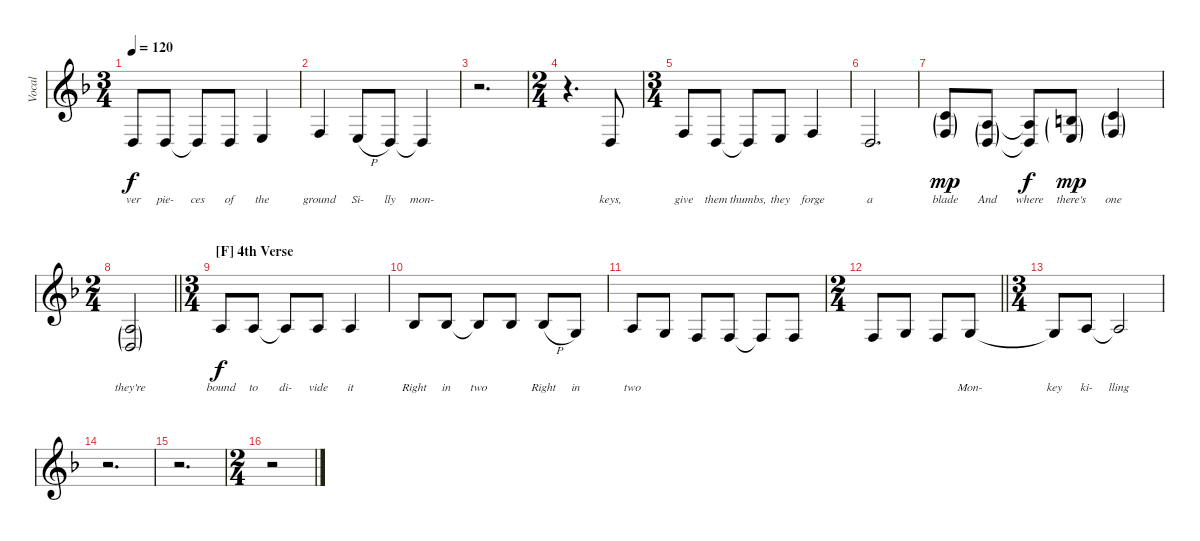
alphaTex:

\track ("Vocal" "Vocal") {instrument frenchhorn}
\staff {score}
\tuning (E4 B3 G3 D3 A2 E2) {hide}
\ts (3 4)
\tempo 120
\clef g2
\ks dminor
0.4.8{lyrics (0 "ver") lyrics (1 "") lyrics (2 "") lyrics (3 "") lyrics (4 "") dy f} 0.4.8{lyrics (0 "pie-") lyrics (1 "") lyrics (2 "") lyrics (3 "") lyrics (4 "")} 0.4{t}.8{lyrics (0 "ces") lyrics (1 "") lyrics (2 "") lyrics (3 "") lyrics (4 "")} 0.4.8{lyrics (0 "of") lyrics (1 "") lyrics (2 "") lyrics (3 "") lyrics (4 "")} 2.4.4{lyrics (0 "the") lyrics (1 "") lyrics (2 "") lyrics (3 "") lyrics (4 "")} |
3.4.4{lyrics (0 "ground") lyrics (1 "") lyrics (2 "") lyrics (3 "") lyrics (4 "")} 2.4{h}.8{lyrics (0 "Si-") lyrics (1 "") lyrics (2 "") lyrics (3 "") lyrics (4 "")} 0.4.8{lyrics (0 "lly") lyrics (1 "") lyrics (2 "") lyrics (3 "") lyrics (4 "")} 0.4{t}.4{lyrics (0 "mon-") lyrics (1 "") lyrics (2 "") lyrics (3 "") lyrics (4 "")} |
r.2{d} |
\ts (2 4)
r.4{d} 0.4.8{lyrics (0 "keys,") lyrics (1 "") lyrics (2 "") lyrics (3 "") lyrics (4 "")} |
\ts (3 4)
3.4.8{lyrics (0 "give") lyrics (1 "") lyrics (2 "") lyrics (3 "") lyrics (4 "")} 0.4.8{lyrics (0 "them") lyrics (1 "") lyrics (2 "") lyrics (3 "") lyrics (4 "")} 0.4{t}.8{lyrics (0 "thumbs,") lyrics (1 "") lyrics (2 "") lyrics (3 "") lyrics (4 "")} 2.4.8{lyrics (0 "they") lyrics (1 "") lyrics (2 "") lyrics (3 "") lyrics (4 "")} 3.4.4{lyrics (0 "forge") lyrics (1 "") lyrics (2 "") lyrics (3 "") lyrics (4 "")} |
0.4.2{d lyrics (0 "a") lyrics (1 "") lyrics (2 "") lyrics (3 "") lyrics (4 "")} |
(1.2{g} 3.4{g}).8{lyrics (0 "blade") lyrics (1 "") lyrics (2 "") lyrics (3 "") lyrics (4 "") dy mp} (2.3{g} 0.4{g}).8{lyrics (0 "And") lyrics (1 "") lyrics (2 "") lyrics (3 "") lyrics (4 "")} (2.3{t} 0.4{t}).8{lyrics (0 "where") lyrics (1 "") lyrics (2 "") lyrics (3 "") lyrics (4 "") dy f} (0.2{g} 2.4{g}).8{lyrics (0 "there's") lyrics (1 "") lyrics (2 "") lyrics (3 "") lyrics (4 "") dy mp} (1.2{g} 3.4{g}).4{lyrics (0 "one") lyrics (1 "") lyrics (2 "") lyrics (3 "") lyrics (4 "")} |
\ts (2 4)
\barLineRight lightlight
(2.3{g} 0.4{g}).2{lyrics (0 "they're") lyrics (1 "") lyrics (2 "") lyrics (3 "") lyrics (4 "")} |
\ts (3 4)
\section ("" "[F] 4th Verse")
2.3.8{lyrics (0 "bound") lyrics (1 "") lyrics (2 "") lyrics (3 "") lyrics (4 "") dy f} 2.3.8{lyrics (0 "to") lyrics (1 "") lyrics (2 "") lyrics (3 "") lyrics (4 "")} 2.3{t}.8{lyrics (0 "di-") lyrics (1 "") lyrics (2 "") lyrics (3 "") lyrics (4 "")} 2.3.8{lyrics (0 "vide") lyrics (1 "") lyrics (2 "") lyrics (3 "") lyrics (4 "")} 2.3.4{lyrics (0 "it") lyrics (1 "") lyrics (2 "") lyrics (3 "") lyrics (4 "")} |
3.3.8{lyrics (0 "Right") lyrics (1 "") lyrics (2 "") lyrics (3 "") lyrics (4 "") beam Up} 3.3.8{lyrics (0 "in") lyrics (1 "") lyrics (2 "") lyrics (3 "") lyrics (4 "") beam Up} 3.3{t}.8{lyrics (0 "two") lyrics (1 "") lyrics (2 "") lyrics (3 "") lyrics (4 "") beam Up} 3.3.8{lyrics (0 "") lyrics (1 "") lyrics (2 "") lyrics (3 "") lyrics (4 "") beam Up} 3.3{h}.8{lyrics (0 "Right") lyrics (1 "") lyrics (2 "") lyrics (3 "") lyrics (4 "")} 0.3.8{lyrics (0 "in") lyrics (1 "") lyrics (2 "") lyrics (3 "") lyrics (4 "")} |
2.3.8{lyrics (0 "two") lyrics (1 "") lyrics (2 "") lyrics (3 "") lyrics (4 "")} 0.3.8{lyrics (0 "") lyrics (1 "") lyrics (2 "") lyrics (3 "") lyrics (4 "")} 3.4.8{lyrics (0 "") lyrics (1 "") lyrics (2 "") lyrics (3 "") lyrics (4 "")} 3.4.8{lyrics (0 "") lyrics (1 "") lyrics (2 "") lyrics (3 "") lyrics (4 "")} 3.4{t}.8{lyrics (0 "") lyrics (1 "") lyrics (2 "") lyrics (3 "") lyrics (4 "")} 3.4.8{lyrics (0 "") lyrics (1 "") lyrics (2 "") lyrics (3 "") lyrics (4 "")} |
\ts (2 4)
\barLineRight lightlight
3.4.8{lyrics (0 "") lyrics (1 "") lyrics (2 "") lyrics (3 "") lyrics (4 "")} 0.3.8{lyrics (0 "") lyrics (1 "") lyrics (2 "") lyrics (3 "") lyrics (4 "")} 3.4.8{lyrics (0 "") lyrics (1 "") lyrics (2 "") lyrics (3 "") lyrics (4 "")} 0.3.8{lyrics (0 "Mon-") lyrics (1 "") lyrics (2 "") lyrics (3 "") lyrics (4 "")} |
\ts (3 4)
0.3{t}.8{lyrics (0 "key") lyrics (1 "") lyrics (2 "") lyrics (3 "") lyrics (4 "")} 2.3.8{lyrics (0 "ki-") lyrics (1 "") lyrics (2 "") lyrics (3 "") lyrics (4 "")} 2.3{t}.2{lyrics (0 "lling") lyrics (1 "") lyrics (2 "") lyrics (3 "") lyrics (4 "")} |
r.2{d} |
r.2{d} |
\ts (2 4)
r.2
